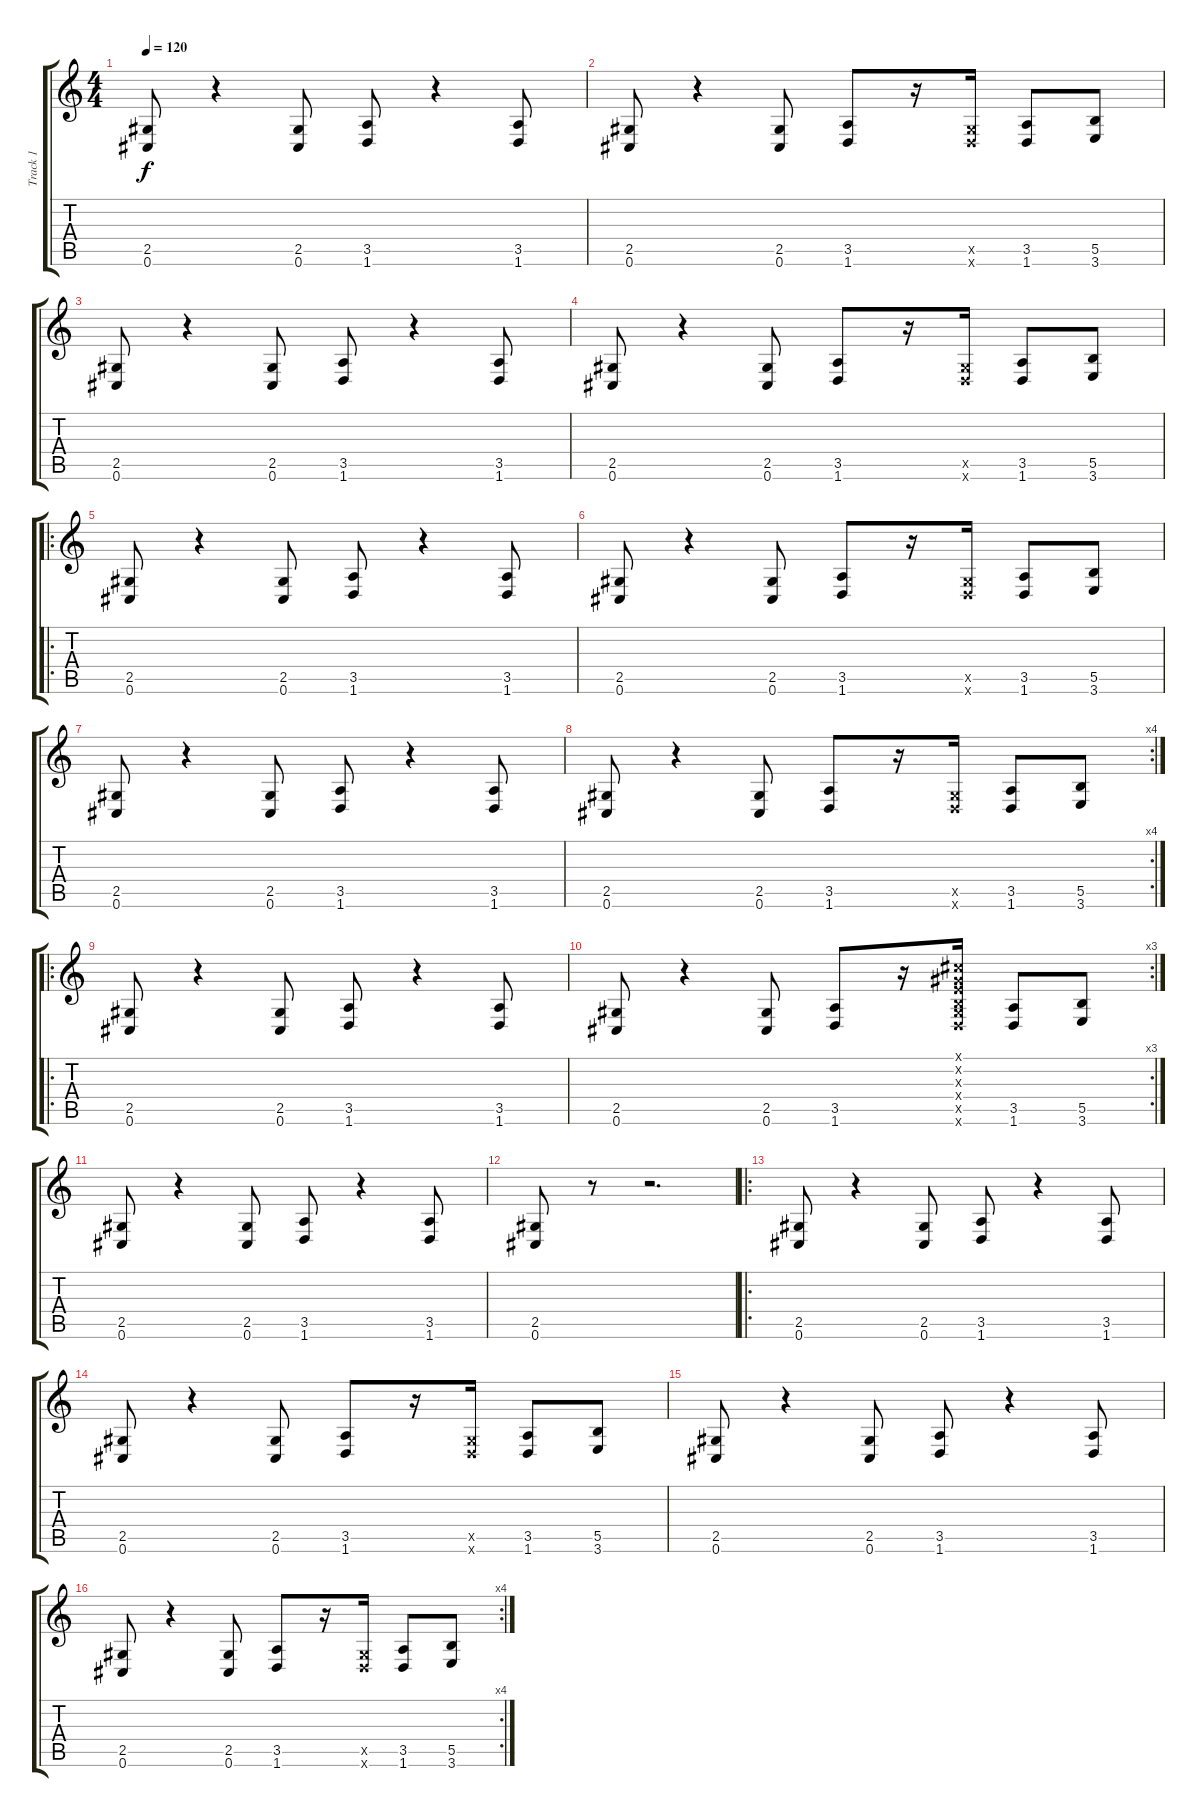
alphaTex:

\track ("Track 1" "Track 1") {instrument overdrivenguitar}
\staff {score tabs}
\tuning (Db4 Ab3 E3 B2 Gb2 Db2) {hide}
\ts (4 4)
\tempo 120
\clef g2
\ks c
(2.5 0.6).8{dy f instrument overdrivenguitar} r.4 (2.5 0.6).8 (3.5 1.6).8 r.4 (3.5 1.6).8 |
(2.5 0.6).8 r.4 (2.5 0.6).8 (3.5 1.6).8 r.16 (2.5{x} 1.6{x}).16 (3.5 1.6).8 (5.5 3.6).8 |
(2.5 0.6).8 r.4 (2.5 0.6).8 (3.5 1.6).8 r.4 (3.5 1.6).8 |
(2.5 0.6).8 r.4 (2.5 0.6).8 (3.5 1.6).8 r.16 (2.5{x} 1.6{x}).16 (3.5 1.6).8 (5.5 3.6).8 |
\ro
(2.5 0.6).8 r.4 (2.5 0.6).8 (3.5 1.6).8 r.4 (3.5 1.6).8 |
(2.5 0.6).8 r.4 (2.5 0.6).8 (3.5 1.6).8 r.16 (2.5{x} 1.6{x}).16 (3.5 1.6).8 (5.5 3.6).8 |
(2.5 0.6).8 r.4 (2.5 0.6).8 (3.5 1.6).8 r.4 (3.5 1.6).8 |
\rc 4
(2.5 0.6).8 r.4 (2.5 0.6).8 (3.5 1.6).8 r.16 (2.5{x} 1.6{x}).16 (3.5 1.6).8 (5.5 3.6).8 |
\ro
(2.5 0.6).8{instrument electricguitarmuted} r.4 (2.5 0.6).8 (3.5 1.6).8 r.4 (3.5 1.6).8 |
\rc 3
(2.5 0.6).8 r.4 (2.5 0.6).8 (3.5 1.6).8 r.16 (0.1{x} 0.2{x} 0.3{x} 0.4{x} 2.5{x} 1.6{x}).16 (3.5 1.6).8 (5.5 3.6).8 |
(2.5 0.6).8{volume 10 instrument overdrivenguitar} r.4 (2.5 0.6).8 (3.5 1.6).8 r.4 (3.5 1.6).8 |
(2.5 0.6).8 r.8 r.2{d} |
\ro
(2.5 0.6).8{instrument overdrivenguitar} r.4 (2.5 0.6).8 (3.5 1.6).8 r.4 (3.5 1.6).8 |
(2.5 0.6).8 r.4 (2.5 0.6).8 (3.5 1.6).8 r.16 (2.5{x} 1.6{x}).16 (3.5 1.6).8 (5.5 3.6).8 |
(2.5 0.6).8 r.4 (2.5 0.6).8 (3.5 1.6).8 r.4 (3.5 1.6).8 |
\rc 4
(2.5 0.6).8 r.4 (2.5 0.6).8 (3.5 1.6).8 r.16 (2.5{x} 1.6{x}).16 (3.5 1.6).8 (5.5 3.6).8
